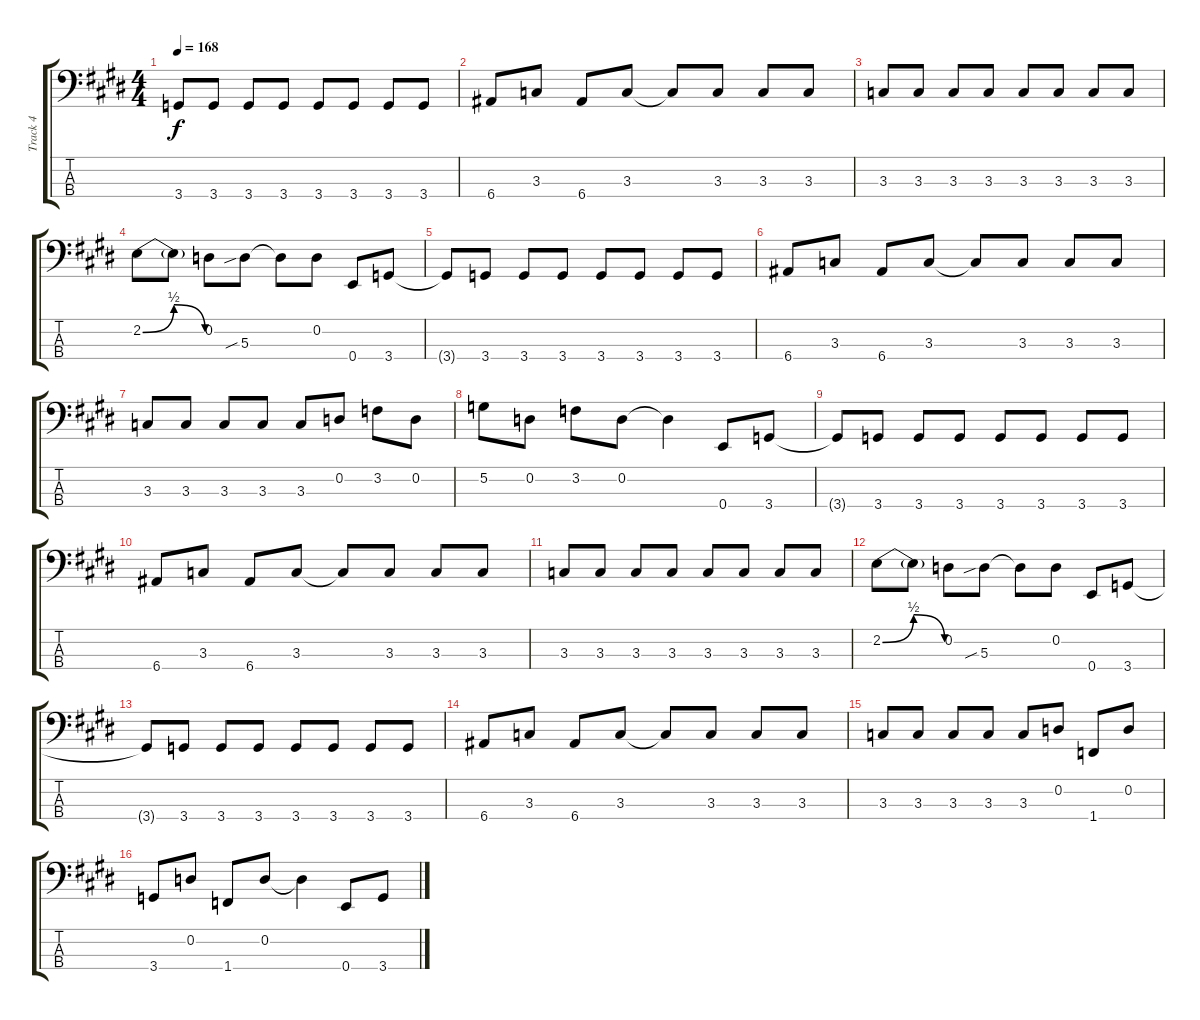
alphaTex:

\track ("Track 4" "Track 4") {instrument electricbassfinger}
\staff {score tabs}
\tuning (G2 D2 A1 E1) {hide}
\ts (4 4)
\tempo 168
\clef f4
\ks e
3.4{t}.8{dy f} 3.4.8 3.4.8 3.4.8 3.4.8 3.4.8 3.4.8 3.4.8 |
6.4.8 3.3.8 6.4.8 3.3.8 3.3{t}.8 3.3.8 3.3.8 3.3.8 |
3.3.8 3.3.8 3.3.8 3.3.8 3.3.8 3.3.8 3.3.8 3.3.8 |
2.2{be (bendrelease 0 0 30 2 30 2 60 0)}.8 2.2{t}.8 0.2.8 5.3{sib}.8 5.3{t}.8 0.2.8 0.4.8 3.4.8 |
3.4{t}.8 3.4.8 3.4.8 3.4.8 3.4.8 3.4.8 3.4.8 3.4.8 |
6.4.8 3.3.8 6.4.8 3.3.8 3.3{t}.8 3.3.8 3.3.8 3.3.8 |
3.3.8 3.3.8 3.3.8 3.3.8 3.3.8 0.2.8 3.2.8 0.2.8 |
5.2.8 0.2.8 3.2.8 0.2.8 0.2{t}.4 0.4.8 3.4.8 |
3.4{t}.8 3.4.8 3.4.8 3.4.8 3.4.8 3.4.8 3.4.8 3.4.8 |
6.4.8 3.3.8 6.4.8 3.3.8 3.3{t}.8 3.3.8 3.3.8 3.3.8 |
3.3.8 3.3.8 3.3.8 3.3.8 3.3.8 3.3.8 3.3.8 3.3.8 |
2.2{be (bendrelease 0 0 30 2 30 2 60 0)}.8 2.2{t}.8 0.2.8 5.3{sib}.8 5.3{t}.8 0.2.8 0.4.8 3.4.8 |
3.4{t}.8 3.4.8 3.4.8 3.4.8 3.4.8 3.4.8 3.4.8 3.4.8 |
6.4.8 3.3.8 6.4.8 3.3.8 3.3{t}.8 3.3.8 3.3.8 3.3.8 |
3.3.8 3.3.8 3.3.8 3.3.8 3.3.8 0.2.8 1.4.8 0.2.8 |
3.4.8 0.2.8 1.4.8 0.2.8 0.2{t}.4 0.4.8 3.4.8
